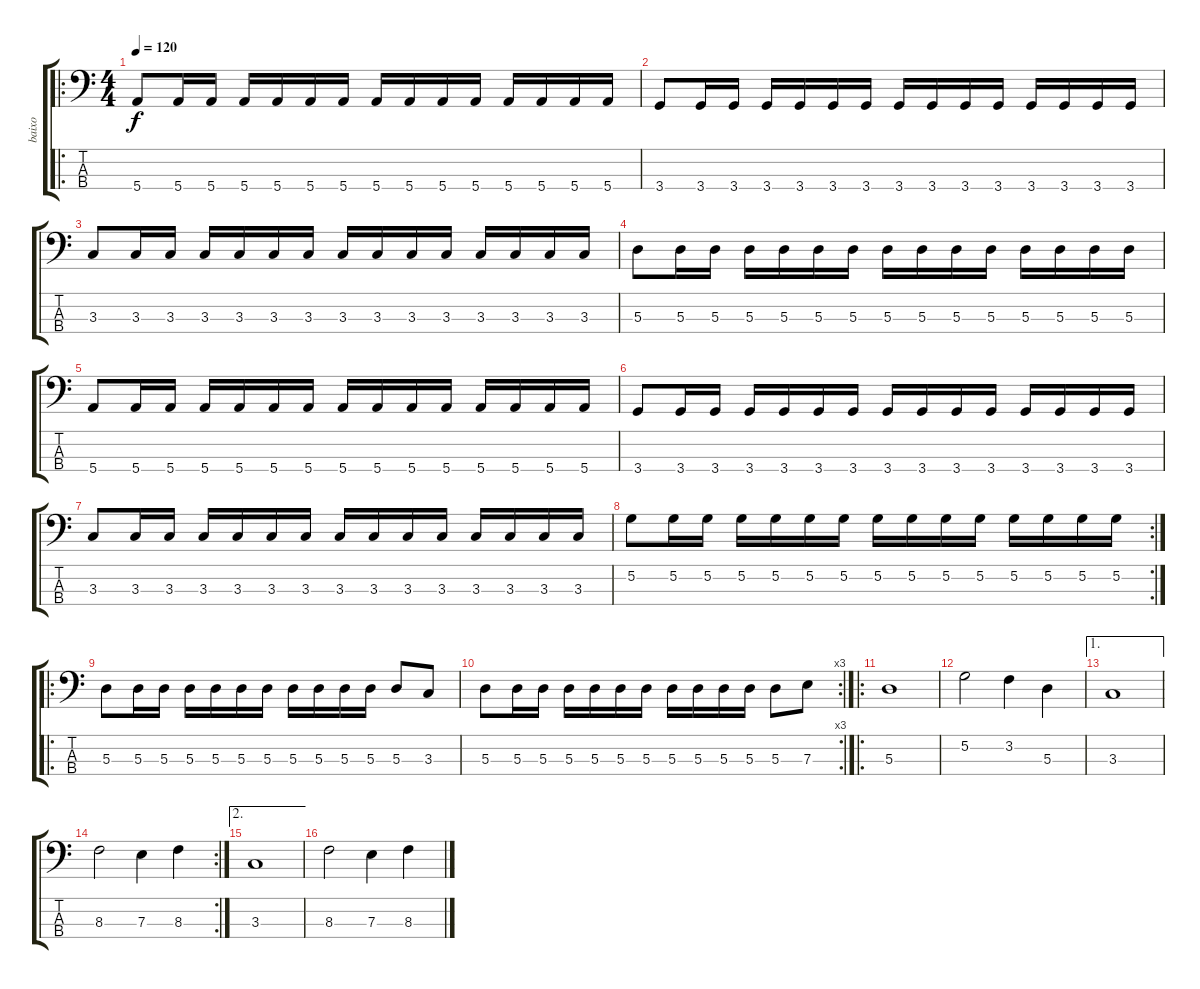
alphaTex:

\track ("baixo" "baixo") {instrument electricbasspick}
\staff {score tabs}
\tuning (G2 D2 A1 E1) {hide}
\ro
\ts (4 4)
\tempo 120
\clef f4
\ks c
5.4.8{dy f} 5.4.16 5.4.16 5.4.16 5.4.16 5.4.16 5.4.16 5.4.16 5.4.16 5.4.16 5.4.16 5.4.16 5.4.16 5.4.16 5.4.16 |
3.4.8 3.4.16 3.4.16 3.4.16 3.4.16 3.4.16 3.4.16 3.4.16 3.4.16 3.4.16 3.4.16 3.4.16 3.4.16 3.4.16 3.4.16 |
3.3.8 3.3.16 3.3.16 3.3.16 3.3.16 3.3.16 3.3.16 3.3.16 3.3.16 3.3.16 3.3.16 3.3.16 3.3.16 3.3.16 3.3.16 |
5.3.8 5.3.16 5.3.16 5.3.16 5.3.16 5.3.16 5.3.16 5.3.16 5.3.16 5.3.16 5.3.16 5.3.16 5.3.16 5.3.16 5.3.16 |
5.4.8 5.4.16 5.4.16 5.4.16 5.4.16 5.4.16 5.4.16 5.4.16 5.4.16 5.4.16 5.4.16 5.4.16 5.4.16 5.4.16 5.4.16 |
3.4.8 3.4.16 3.4.16 3.4.16 3.4.16 3.4.16 3.4.16 3.4.16 3.4.16 3.4.16 3.4.16 3.4.16 3.4.16 3.4.16 3.4.16 |
3.3.8 3.3.16 3.3.16 3.3.16 3.3.16 3.3.16 3.3.16 3.3.16 3.3.16 3.3.16 3.3.16 3.3.16 3.3.16 3.3.16 3.3.16 |
\rc 2
5.2.8 5.2.16 5.2.16 5.2.16 5.2.16 5.2.16 5.2.16 5.2.16 5.2.16 5.2.16 5.2.16 5.2.16 5.2.16 5.2.16 5.2.16 |
\ro
5.3.8 5.3.16 5.3.16 5.3.16 5.3.16 5.3.16 5.3.16 5.3.16 5.3.16 5.3.16 5.3.16 5.3.8 3.3.8 |
\rc 3
5.3.8 5.3.16 5.3.16 5.3.16 5.3.16 5.3.16 5.3.16 5.3.16 5.3.16 5.3.16 5.3.16 5.3.8 7.3.8 |
\ro
5.3.1 |
5.2.2 3.2.4 5.3.4 |
\ae 1
3.3.1 |
\rc 2
8.3.2 7.3.4 8.3.4 |
\ae 2
3.3.1 |
8.3.2 7.3.4 8.3.4
